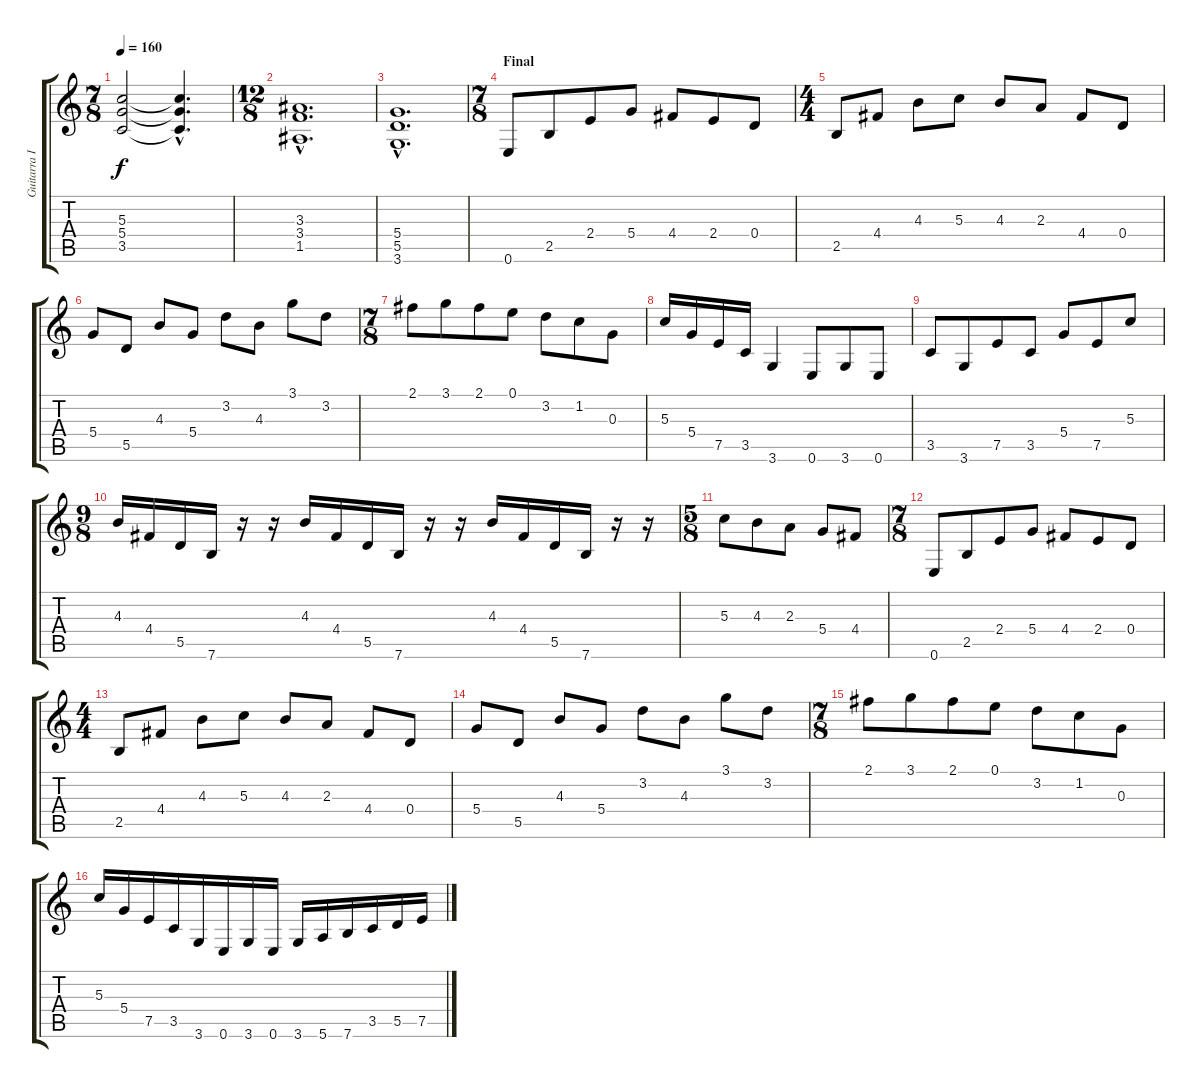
\track ("Guitarra I" "Guitarra I") {instrument distortionguitar}
\staff {score tabs}
\tuning (E4 B3 G3 D3 A2 E2) {hide}
\ts (7 8)
\tempo 160
\clef g2
\ks c
(5.3 5.4 3.5).2{dy f} (5.3{hac t} 5.4{hac t} 3.5{hac t}).4{d} |
\ts (12 8)
(3.3{hac} 3.4{hac} 1.5{hac}).1{d} |
(5.4{hac} 5.5{hac} 3.6{hac}).1{d} |
\ts (7 8)
\section ("" "Final")
0.6.8{volume 16 balance 2 instrument fx4atmosphere} 2.5.8 2.4.8 5.4.8 4.4.8 2.4.8 0.4.8 |
\ts (4 4)
2.5.8 4.4.8 4.3.8 5.3.8 4.3.8 2.3.8 4.4.8 0.4.8 |
5.4.8 5.5.8 4.3.8 5.4.8 3.2.8 4.3.8 3.1.8 3.2.8 |
\ts (7 8)
2.1.8 3.1.8 2.1.8 0.1.8 3.2.8 1.2.8 0.3.8 |
5.3.16 5.4.16 7.5.16 3.5.16 3.6.4 0.6.8 3.6.8 0.6.8 |
3.5.8 3.6.8 7.5.8 3.5.8 5.4.8 7.5.8 5.3.8 |
\ts (9 8)
4.3.16 4.4.16 5.5.16 7.6.16 r.16 r.16 4.3.16 4.4.16 5.5.16 7.6.16 r.16 r.16 4.3.16 4.4.16 5.5.16 7.6.16 r.16 r.16 |
\ts (5 8)
5.3.8 4.3.8 2.3.8 5.4.8 4.4.8 |
\ts (7 8)
0.6.8 2.5.8 2.4.8 5.4.8 4.4.8 2.4.8 0.4.8 |
\ts (4 4)
2.5.8 4.4.8 4.3.8 5.3.8 4.3.8 2.3.8 4.4.8 0.4.8 |
5.4.8 5.5.8 4.3.8 5.4.8 3.2.8 4.3.8 3.1.8 3.2.8 |
\ts (7 8)
2.1.8 3.1.8 2.1.8 0.1.8 3.2.8 1.2.8 0.3.8 |
5.3.16 5.4.16 7.5.16 3.5.16 3.6.16 0.6.16 3.6.16 0.6.16 3.6.16 5.6.16 7.6.16 3.5.16 5.5.16 7.5.16
